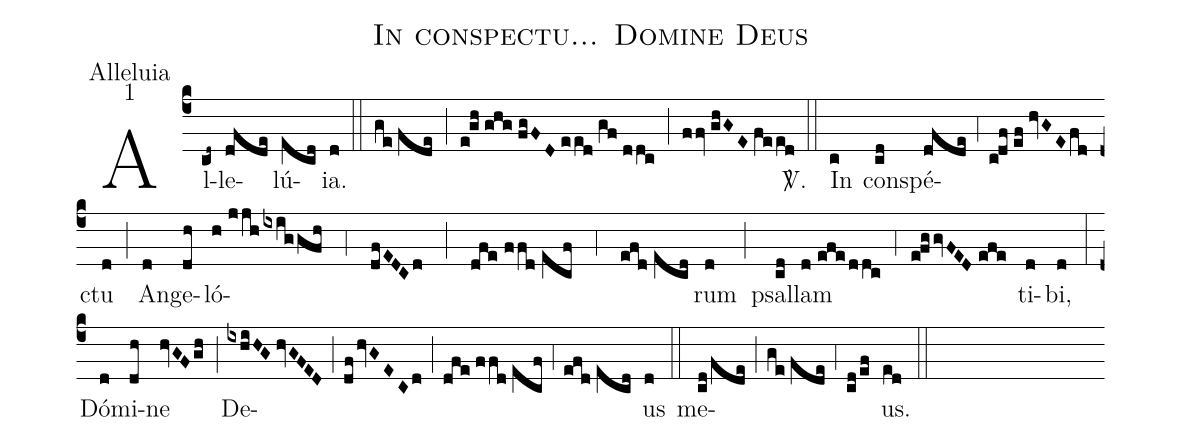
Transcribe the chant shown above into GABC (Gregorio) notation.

name:In conspectu... Domine Deus;
office-part:Alleluia;
mode:1;
%%
(c4) Al(cd~)le(dfde)lú(ecd)ia.(d) (::) (ge//fde) (;) (e!gh//ghg//fgFD//eed//gf//ddc) (;) (ffv//ghGE//feed) <sp>V/</sp>.(::) In(c) con(cd)spé(dfde;4c!df//ef//hvGE/fd)ctu(d) (;) An(d)ge(dh)ló(h//jjh/ixiggfh;4dfEDCd;dfe//ffd//ecf;4efd//ecd)rum(d) (;) psal(cd)lam(d//efe/ddc) (;4) (e!fggvFED//efe) ti(d)bi,(d) (:) Dó(d)mi(dh)ne(hvGF/gh) (;) De(ixhiHG//hvGFED;df/hvGECd;dfe//ffd//ecf;4efd//ecd)us(d) (::) me(cd/fde;ge//fde;4cd/ef)us.(ed) (::)
